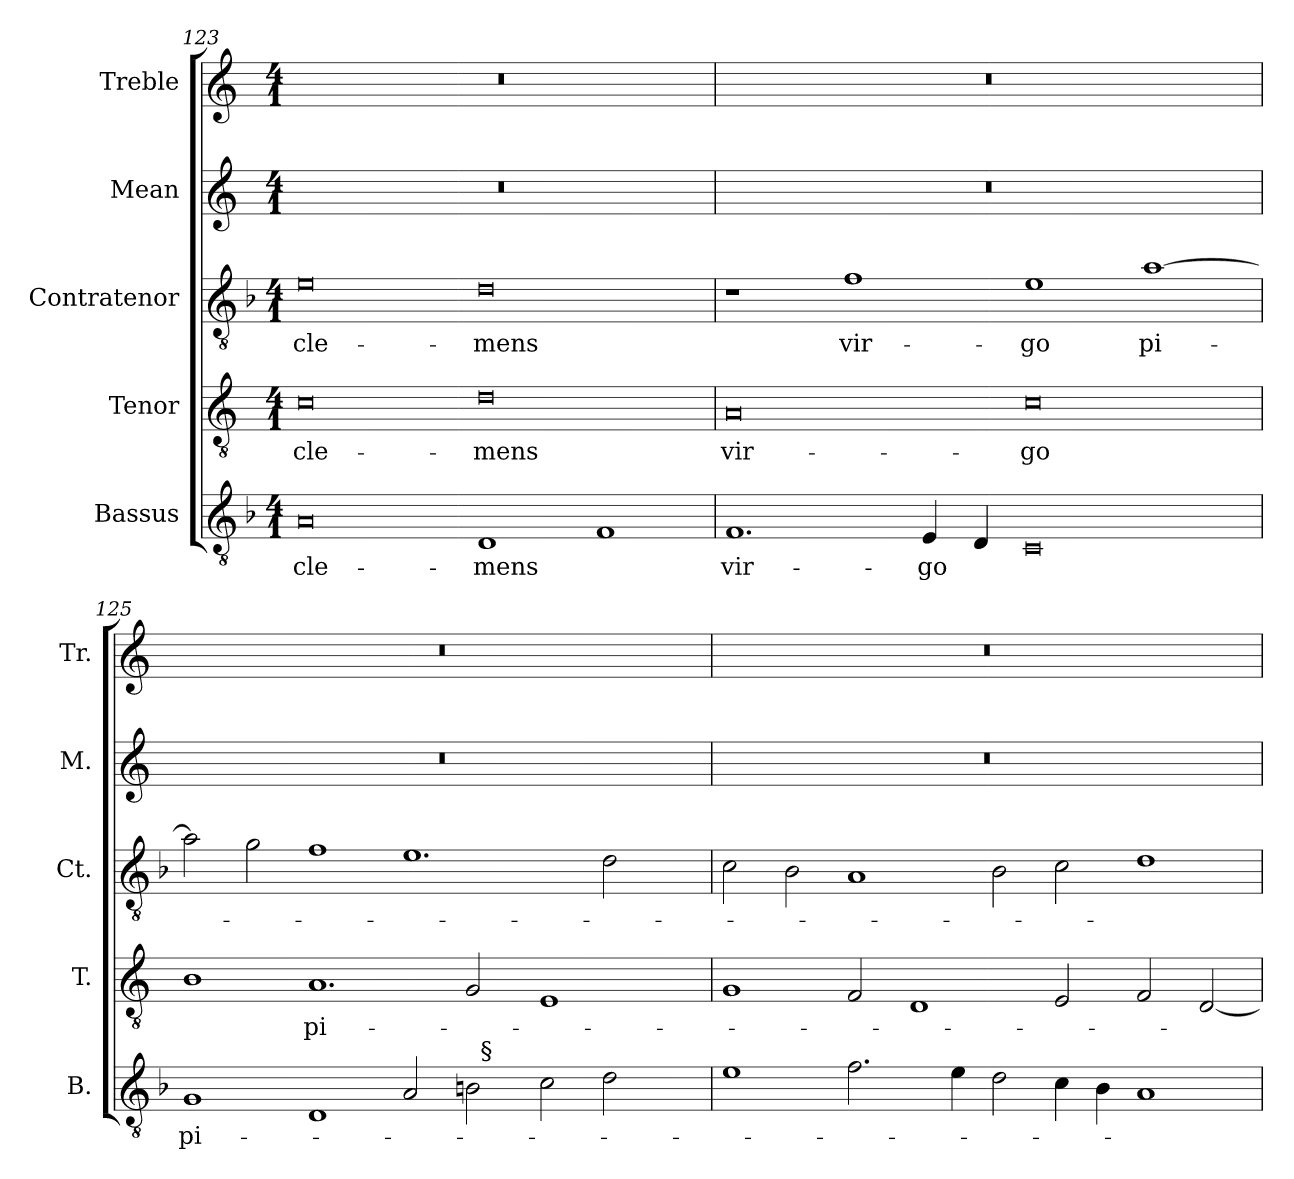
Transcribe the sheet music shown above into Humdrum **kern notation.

**kern	**text	**kern	**text	**kern	**text	**kern	**kern
*part5	*part5	*part4	*part4	*part3	*part3	*part2	*part1
*staff5	*staff5	*staff4	*staff4	*staff3	*staff3	*staff2	*staff1
*I"Bassus	*	*I"Tenor	*	*I"Contratenor	*	*I"Mean	*I"Treble
*I'B.	*	*I'T.	*	*I'Ct.	*	*I'M.	*I'Tr.
*clefGv2	*	*clefGv2	*	*clefGv2	*	*clefG2	*clefG2
*ITrd7c12	*	*ITrd7c12	*	*ITrd7c12	*	*	*
*k[b-]	*	*k[]	*	*k[b-]	*	*k[]	*k[]
*F:	*	*	*	*F:	*	*C:	*C:
*M4/1	*	*M4/1	*	*M4/1	*	*M4/1	*M4/1
=123	=123	=123	=123	=123	=123	=123	=123
!	!LO:LY:b:color=#000000	!	!	!	!	!	!
!	!	!	!LO:LY:b:color=#000000	!	!	!	!
!	!	!	!	!	!LO:LY:b:color=#000000	!LO:N:vis=1	!LO:N:vis=1
0AAi	cle-	0Ci	cle-	0Ei	cle-	00r	00r
!	!LO:LY:b:color=#000000	!	!	!	!	!	!
!	!	!	!LO:LY:b:color=#000000	!	!	!	!
!	!	!	!	!	!LO:LY:b:color=#000000	!	!
1DDi	-mens	0Di	-mens	0Di	-mens	.	.
1FFi	.	.	.	.	.	.	.
=124`	=124`	=124`	=124`	=124`	=124`	=124`	=124`
!	!LO:LY:b:color=#000000	!	!	!	!	!	!
!	!	!	!LO:LY:b:color=#000000	!	!	!LO:N:vis=1	!LO:N:vis=1
1.FFi	vir-	0AAi	vir-	1r	.	00r	00r
!	!	!	!	!	!LO:LY:b:color=#000000	!	!
.	.	.	.	1Fi	vir-	.	.
!	!LO:LY:b:color=#000000	!	!	!	!	!	!
4EEi/	-go	.	.	.	.	.	.
4DDi/	.	.	.	.	.	.	.
!	!	!	!LO:LY:b:color=#000000	!	!	!	!
!	!	!	!	!	!LO:LY:b:color=#000000	!	!
0CCi	.	0Ci	-go	1Ei	-go	.	.
!	!	!	!	!	!LO:LY:b:color=#000000	!	!
.	.	.	.	[>1Ai	pi-	.	.
=125`	=125`	=125`	=125`	=125`	=125`	=125`	=125`
!	!LO:LY:b:color=#000000	!	!	!	!	!LO:N:vis=1	!LO:N:vis=1
*^	*	*	*	*	*	*	*
1GGi	1ryy	pi-	1BBi	.	2Ai\]	.	00r	00r
.	.	.	.	.	2Gi\	.	.	.
!	!	!	!	!LO:LY:b:color=#000000	!	!	!	!
1DDi	1ryy	.	1.AAi	pi-	1Fi	.	.	.
2AAi/	2ryy	.	.	.	1.Ei	.	.	.
2BBi\	32ryy	.	2GGi/	.	.	.	.	.
.	256ryy	.	.	.	.	.	.	.
!	!LO:TX:a:t=§	!	!	!	!	!	!	!
.	1ryy	.	.	.	.	.	.	.
2Ci\	.	.	1EEi	.	.	.	.	.
2Di\	.	.	.	.	2Di\	.	.	.
.	4ryy	.	.	.	.	.	.	.
.	8ryy	.	.	.	.	.	.	.
.	16ryy	.	.	.	.	.	.	.
.	64..ryy	.	.	.	.	.	.	.
!!LO:LB:g=z
=126`	=126`	=126`	=126`	=126`	=126`	=126`	=126`	=126`
!	!	!	!	!	!	!	!LO:N:vis=1	!LO:N:vis=1
*v	*v	*	*	*	*	*	*	*
1Ei	.	1GGi	.	2Ci\	.	00r	00r
.	.	.	.	2BB-i\	.	.	.
2.Fi\	.	2FFi/	.	1AAi	.	.	.
.	.	1DDi	.	.	.	.	.
4Ei\	.	.	.	.	.	.	.
2Di\	.	.	.	2BB-i\	.	.	.
4Ci\	.	2EEi/	.	2Ci\	.	.	.
4BB-i\	.	.	.	.	.	.	.
1AAi	.	2FFi/	.	1Di	.	.	.
.	.	[<2DDi/	.	.	.	.	.
=`	=`	=`	=`	=`	=`	=`	=`
*-	*-	*-	*-	*-	*-	*-	*-
